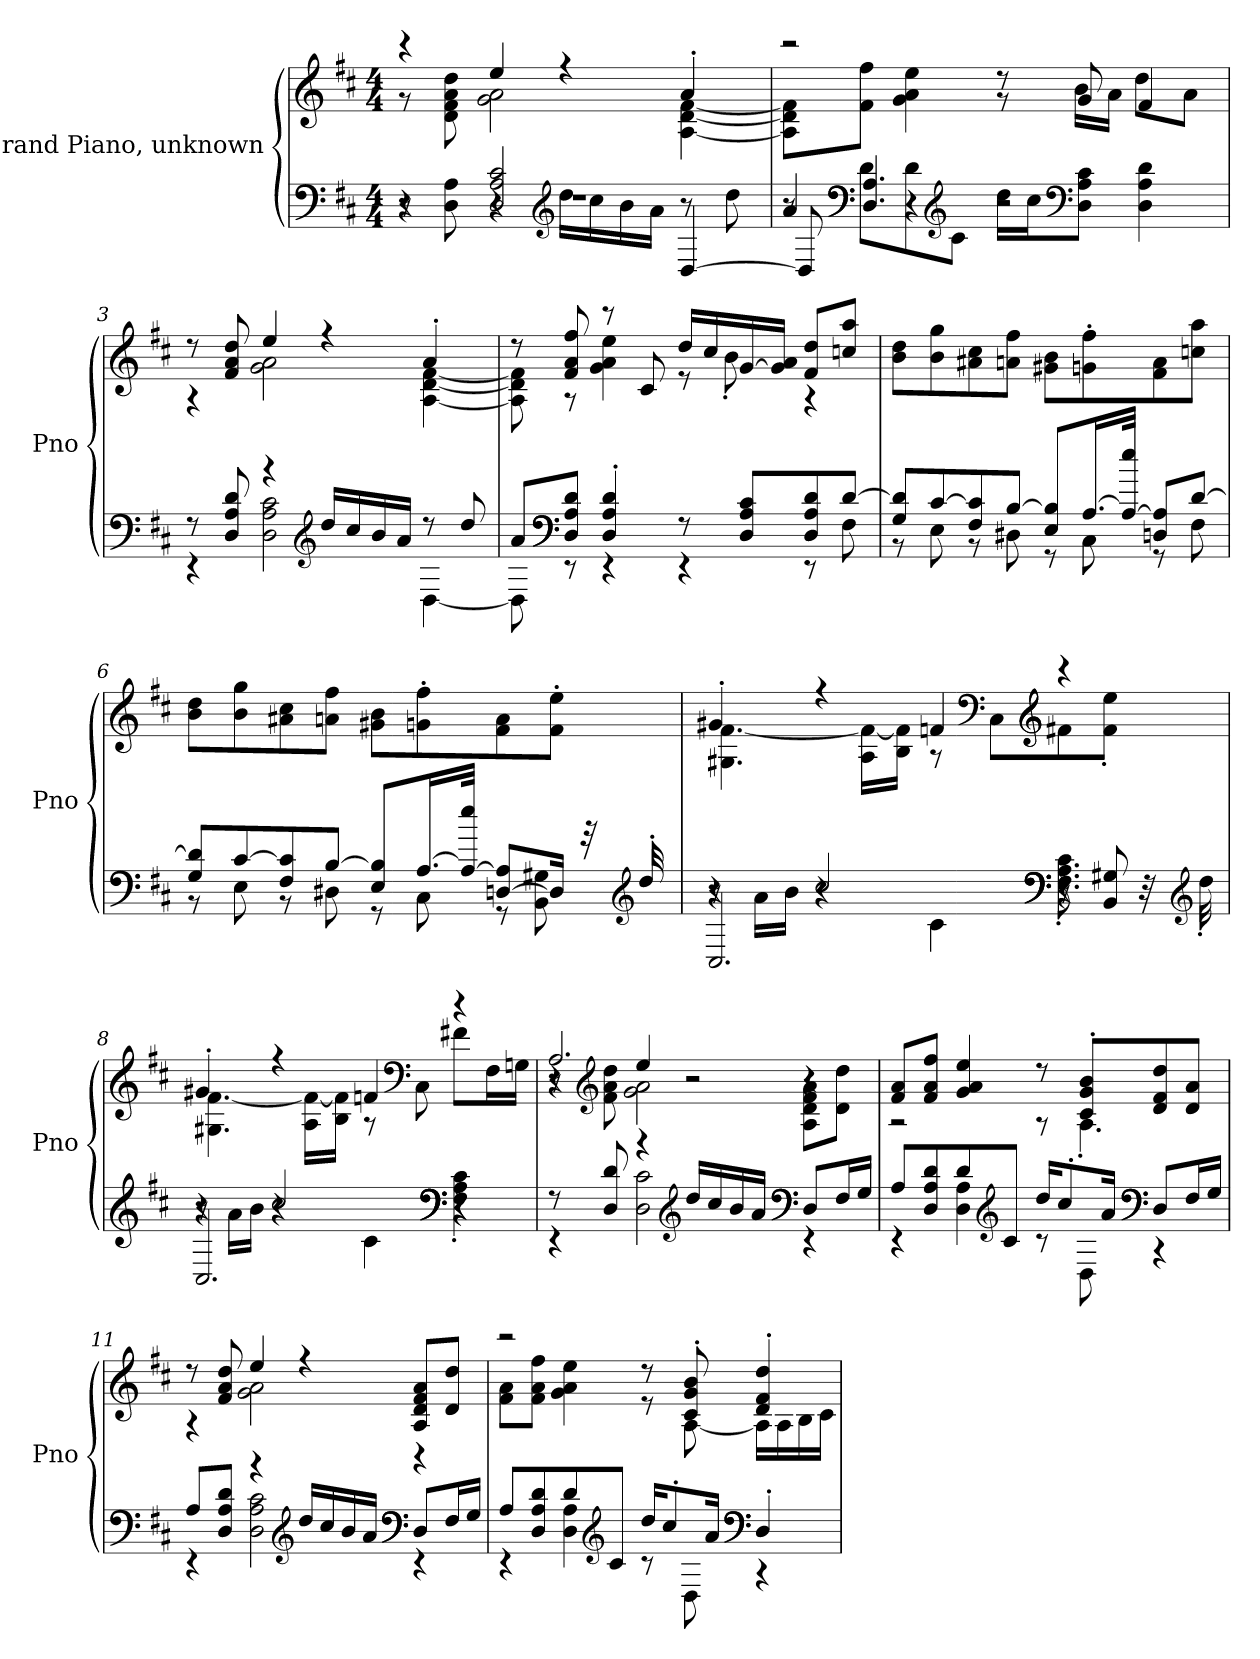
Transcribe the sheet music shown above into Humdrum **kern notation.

**kern	**kern
*part1	*part1
*staff2	*staff1
*I"Grand Piano, unknown	*
*I'Pno	*
*clefF4	*clefG2
*k[f#c#]	*k[f#c#]
*M4/4	*M4/4
*MM120	*MM120
=1	=1
*^	*^
*	*^	*	*
1r	8r	4r	4r	8r
.	8D\ 8A\	.	.	8d\ 8f#\ 8a\ 8dd\
.	4r	2D/ 2A/ 2c#/	4ee/	2g\ 2a\
*clefG2	*	*	*	*
.	16dd\LL	.	4r	.
.	16cc#\	.	.	.
.	16b\	.	.	.
.	16a\JJ	.	.	.
.	8r	[4D/	4a'/	[4A\ [4d\ [4f#\
.	8dd\	.	.	.
=2	=2	=2	=2	=2
4a/	8r	8D/]	2r	8A\] 8d\] 8f#\]L
*clefF4	*	*	*	*
.	8d\L	4.D/ 4.A/	.	8f#\ 8ff#\J
4r	8d\	.	.	4g\ 4a\ 4ee\
*clefG2	*	*	*	*
.	8c#\J	.	.	.
2r	16dd\LL	2r	8r	8r
.	16cc#\J	.	.	.
*clefF4	*	*	*	*
.	8D\ 8A\ 8c#\J	.	8g/	16b\LL
.	.	.	.	16a\JJ
.	4D\ 4A\ 4d\	.	4f#/	8dd\L
.	.	.	.	8a\J
*	*v	*v	*	*
=3	=3	=3	=3
8r	4r	8r	4r
8D/ 8A/ 8d/	.	8f#/ 8a/ 8dd/	.
4r	2D\ 2A\ 2c#\	4ee/	2g\ 2a\
*clefG2	*	*	*
16dd/LL	.	4r	.
16cc#/	.	.	.
16b/	.	.	.
16a/JJ	.	.	.
8r	[4D\	4a'/	[4A\ [4d\ [4f#\
8dd/	.	.	.
!!LO:LB:g=z	!!
=4	=4	=4	=4
8a/L	8D\]	8r	8A\] 8d\] 8f#\]
*clefF4	*	*	*
8D/ 8A/ 8d/J	8r	8f#/ 8a/ 8ff#/	8r
4D/' 4A/' 4d/'	4r	8r	4g\ 4a\ 4ee\
.	.	8c#/	.
8r	4r	16dd/LL	8r
.	.	16cc#/	.
8D/ 8A/ 8c#/L	.	[16g/	8b'\
.	.	16g/] 16a/JJ	.
8D/ 8A/ 8d/	8r	8f#/ 8dd/L	4r
[8d/J	8F#\	8ccn/ 8aa/J	.
*	*	*v	*v
=5	=5	=5
8G/ 8d/]L	8r	8b\ 8dd\L
[8c#/	8E\	8b\ 8gg\
8F#/ 8c#/]	8r	8a#X\ 8cc#\
[8B/J	8D#X\	8an\ 8ff#\J
8E/ 8B/]L	8r	8g#X\ 8b\L
[16.A/L	8C#\	8gn\' 8ff#\'
32A/_ 32ee/JJk	.	.
8Dn/ 8A/]L	8r	8f#\ 8a\
[8d/J	8F#\	8ccn\ 8aa\J
!!LO:LB:g=z
=6	=6	=6
8G/ 8d/]L	8r	8b\ 8dd\L
[8c#/	8E\	8b\ 8gg\
8F#/ 8c#/]	8r	8a#X\ 8cc#\
[8B/J	8D#X\	8an\ 8ff#\J
8E/ 8B/]L	8r	8g#X\ 8b\L
[16.A/L	8C#\	8gn\' 8ff#\'
32A/_ 32ee/JJk	.	.
[8Dn/ 8A/]L	8r	8f#\ 8a\
16D/Jk]	8BB\ 8G#X\	8f#\' 8ee\'J
32r	.	.
*clefG2	*	*
32dd'/	.	.
=7	=7	=7
*	*^	*^
4r	8r	2.C#/	4g#X'/	4.G#X\ [4.f#\
.	16a\LL	.	.	.
.	16b\JJ	.	.	.
2cc#/	4r	.	4r	.
.	.	.	.	16A\ 16f#\_LL
.	.	.	.	16B\ 16f#\]JJ
.	4c#\	.	4fn/	8r
*	*	*	*clefF4	*
.	.	.	.	8C#\L
*clefF4	*	*	*clefG2	*
4r	8.F#\' 8.A\' 8.c#\'	8r	4r	8f#X\
.	.	8BB/ 8G#X/	.	8f#\' 8ee\'J
.	32r	.	.	.
*clefG2	*	*	*	*
.	32dd'\	.	.	.
!!LO:LB:g=z	!!
=8	=8	=8	=8	=8
4r	8r	2.C#/	4g#X'/	4.G#X\ [4.f#\
.	16a\LL	.	.	.
.	16b\JJ	.	.	.
2cc#/	4r	.	4r	.
.	.	.	.	16A\ 16f#\_LL
.	.	.	.	16B\ 16f#\]JJ
.	4c#\	.	4fn/	8r
*	*	*	*clefF4	*
.	.	.	.	8C#\
*clefF4	*	*	*	*
4r	4F#\' 4A\' 4c#\'	4r	4r	8f#X\L
.	.	.	.	16F#\L
.	.	.	.	16Gn\JJ
*	*v	*v	*	*
=9	=9	=9	=9
*	*	*	*^
8r	4r	4r	8r	2.A/
*	*	*clefG2	*	*
8D/ 8d/	.	.	8f#\ 8a\ 8dd\	.
4r	2D\ 2c#\	4ee/	2g\ 2a\	.
*clefG2	*	*	*	*
16dd/LL	.	2r	.	.
16cc#/	.	.	.	.
16b/	.	.	.	.
16a/JJ	.	.	.	.
*clefF4	*	*	*	*
8D/L	4r	.	8A\ 8d\ 8f#\ 8a\L	4r
16F#/L	.	.	8d\ 8dd\J	.
16G/JJ	.	.	.	.
*	*	*	*v	*v
!!LO:LB:g=z
=10	=10	=10	=10
8A/L	4r	8f#/ 8a/L	2r
8D/ 8A/ 8d/	.	8f#/ 8a/ 8ff#/J	.
8d/	4D\ 4A\	4g/ 4a/ 4ee/	.
*clefG2	*	*	*
8c#/J	.	.	.
16dd/KL	8r	8r	8r
8cc#'/	.	.	.
.	8D\	8c#/' 8g/' 8b/'L	4.A'\
16a/Jk	.	.	.
*clefF4	*	*	*
8D/L	4r	8d/ 8f#/ 8dd/	.
16F#/L	.	8d/ 8a/J	.
16G/JJ	.	.	.
=11	=11	=11	=11
8A/L	4r	8r	4r
8D/ 8A/ 8d/J	.	8f#/ 8a/ 8dd/	.
4r	2D\ 2A\ 2c#\	4ee/	2g\ 2a\
*clefG2	*	*	*
16dd/LL	.	4r	.
16cc#/	.	.	.
16b/	.	.	.
16a/JJ	.	.	.
*clefF4	*	*	*
8D/L	4r	8A/ 8d/ 8f#/ 8a/L	4r
16F#/L	.	8d/ 8dd/J	.
16G/JJ	.	.	.
!!LO:PB:g=z	!!
=12	=12	=12	=12
8A/L	4r	2r	8f#\ 8a\L
8D/ 8A/ 8d/	.	.	8f#\ 8a\ 8ff#\J
8d/	4D\ 4A\	.	4g\ 4a\ 4ee\
*clefG2	*	*	*
8c#/J	.	.	.
16dd/KL	8r	8r	8r
8cc#'/	.	.	.
.	8D\	8c#/' 8g/' 8b/'	[8A\
16a/Jk	.	.	.
*clefF4	*	*	*
4D'/	4r	4d/' 4f#/' 4dd/'	16A\LL]
.	.	.	16A\
.	.	.	16B\
.	.	.	16c#\JJ
*v	*v	*	*
*	*v	*v
=	=
*-	*-
